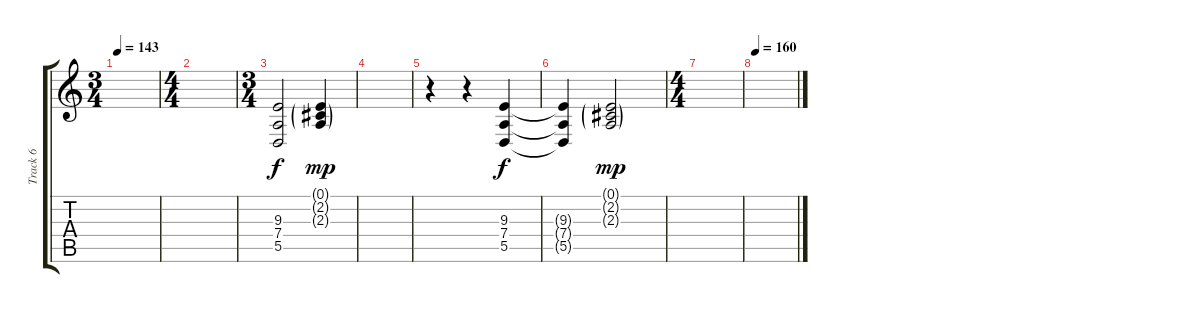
\track ("Track 6" "Track 6") {instrument voiceoohs}
\staff {score tabs}
\tuning (E4 B3 G3 D3 A2 D2) {hide}
\ts (3 4)
\tempo 143
\clef g2
\ks c
|
\ts (4 4)
|
\ts (3 4)
(9.3 7.4 5.5).2{volume 9 instrument applause} (0.1{g} 2.2{g} 2.3{g}).4{dy mp instrument gunshot} |
|
r.4 r.4 (9.3 7.4 5.5).4{dy f volume 9 instrument applause} |
(9.3{t} 7.4{t} 5.5{t}).4{instrument applause} (0.1{g} 2.2{g} 2.3{g}).2{dy mp instrument gunshot} |
\ts (4 4)
|
\tempo 160
